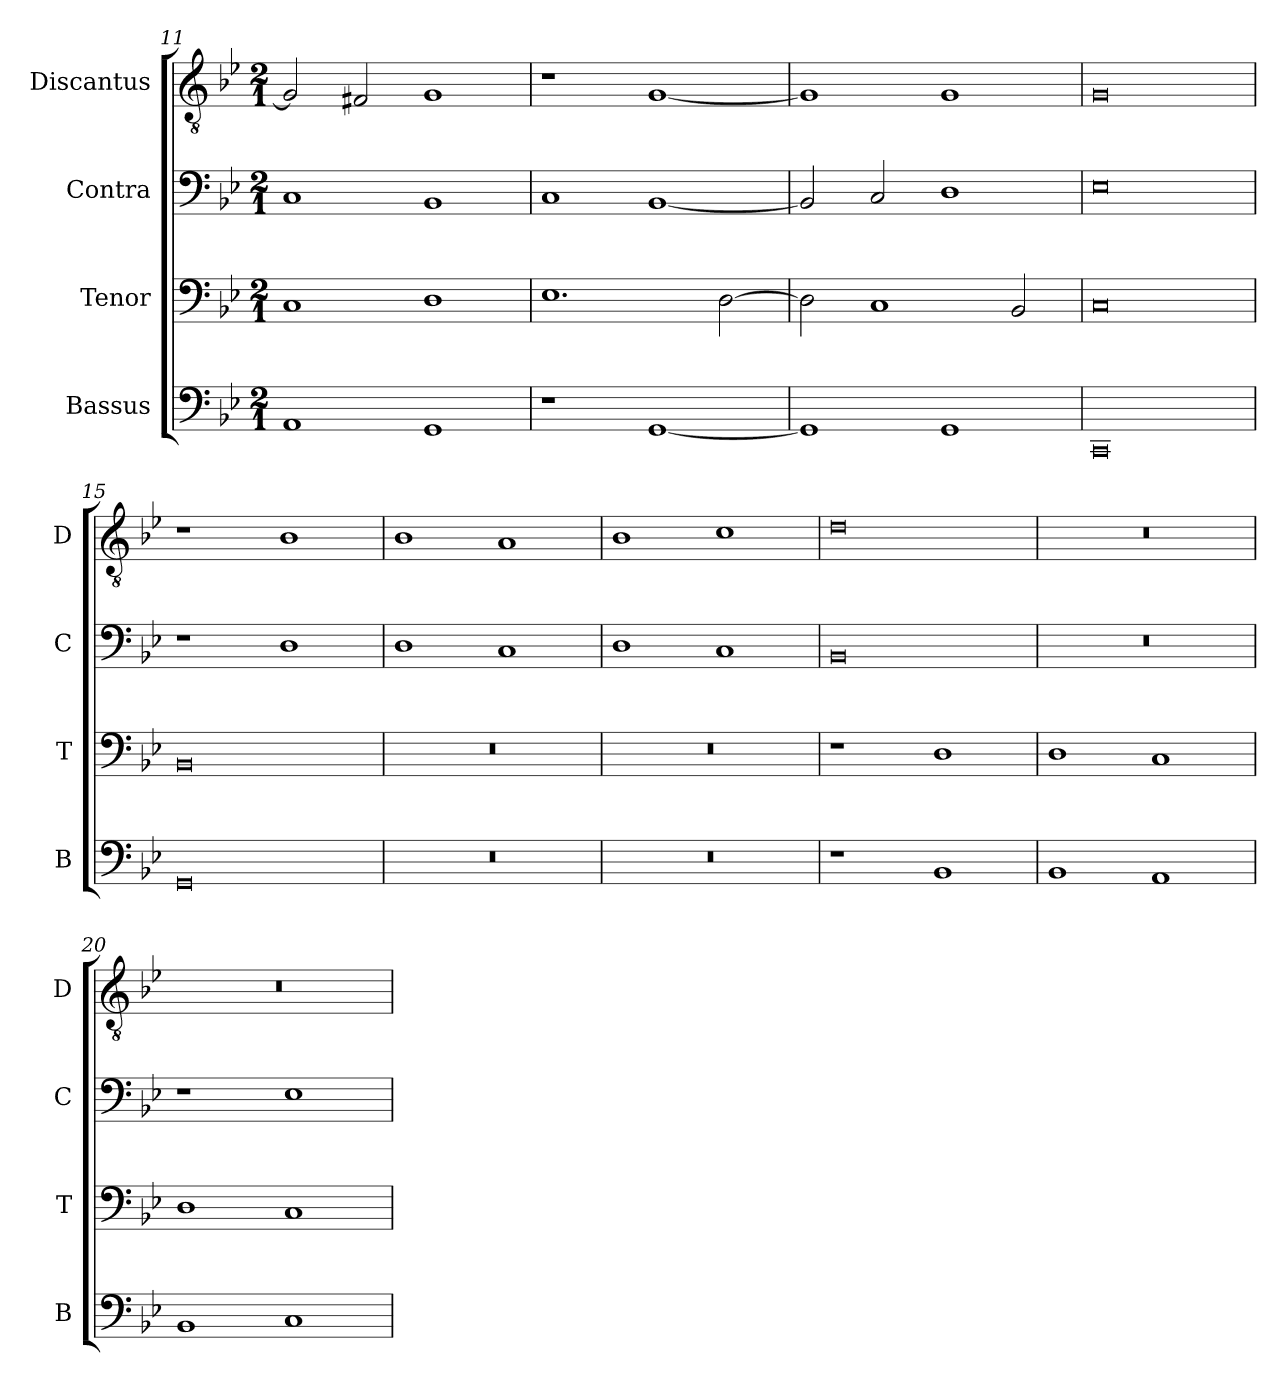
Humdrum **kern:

**kern	**kern	**kern	**kern
*part4	*part3	*part2	*part1
*staff4	*staff3	*staff2	*staff1
*I"Bassus	*I"Tenor	*I"Contra	*I"Discantus
*I'B	*I'T	*I'C	*I'D
*clefF4	*clefF4	*clefF4	*clefGv2
*k[b-e-]	*k[b-e-]	*k[b-e-]	*k[b-e-]
*M2/1	*M2/1	*M2/1	*M2/1
=11	=11	=11	=11
1AA	1C	1C	2G/]
.	.	.	2F#X/
1GG	1D	1BB-	1G
=12	=12	=12	=12
1r	1.E-	1C	1r
[1GG	.	[1BB-	[1G
.	[2D\	.	.
=13	=13	=13	=13
1GG]	2D\]	2BB-/]	1G]
.	1C	2C/	.
1GG	.	1D	1G
.	2BB-/	.	.
=14	=14	=14	=14
0CC	0C	0E-	0G
=15	=15	=15	=15
0GG	0BB-	1r	1r
.	.	1D	1B-
=16	=16	=16	=16
0r	0r	1D	1B-
.	.	1C	1A
=17	=17	=17	=17
0r	0r	1D	1B-
.	.	1C	1c
=18	=18	=18	=18
1r	1r	0BB-	0d
1BB-	1D	.	.
=19	=19	=19	=19
1BB-	1D	0r	0r
1AA	1C	.	.
=20	=20	=20	=20
1BB-	1D	1r	0r
1C	1C	1E-	.
=	=	=	=
*-	*-	*-	*-
